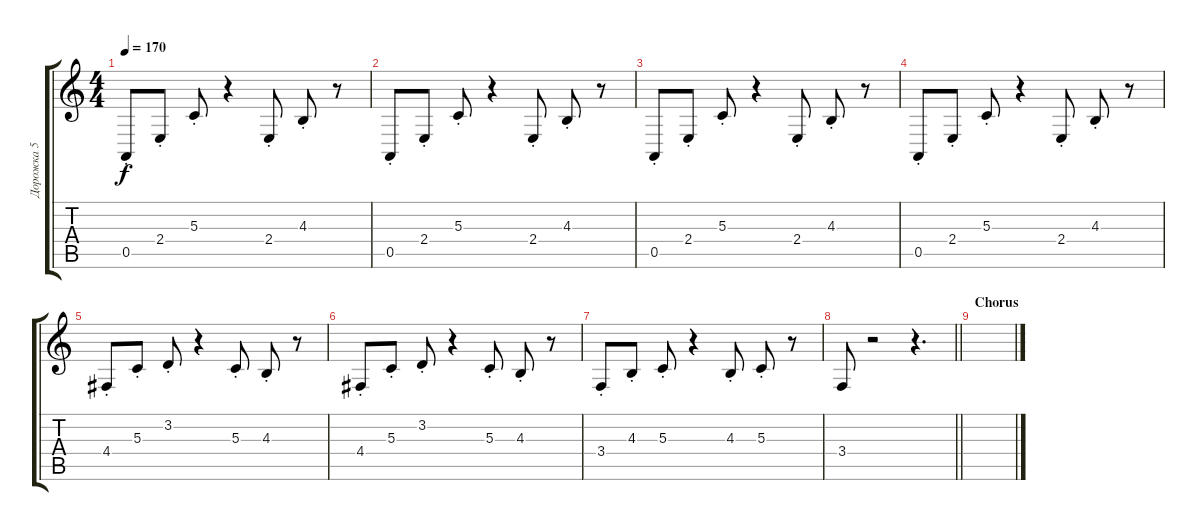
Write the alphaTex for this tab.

\track ("Дорожка 5" "Дорожка 5") {instrument pizzicatostrings}
\staff {score tabs}
\tuning (E4 B3 G3 D3 A2 E2) {hide}
\ts (4 4)
\tempo 170
\clef g2
\ks c
0.5{st}.8{dy f} 2.4{st}.8 5.3{st}.8 r.4 2.4{st}.8 4.3{st}.8 r.8 |
0.5{st}.8 2.4{st}.8 5.3{st}.8 r.4 2.4{st}.8 4.3{st}.8 r.8 |
0.5{st}.8 2.4{st}.8 5.3{st}.8 r.4 2.4{st}.8 4.3{st}.8 r.8 |
0.5{st}.8 2.4{st}.8 5.3{st}.8 r.4 2.4{st}.8 4.3{st}.8 r.8 |
4.4{st}.8 5.3{st}.8 3.2{st}.8 r.4 5.3{st}.8 4.3{st}.8 r.8 |
4.4{st}.8 5.3{st}.8 3.2{st}.8 r.4 5.3{st}.8 4.3{st}.8 r.8 |
3.4{st}.8 4.3{st}.8 5.3{st}.8 r.4 4.3{st}.8 5.3{st}.8 r.8 |
\barLineRight lightlight
3.4.8 r.2 r.4{d} |
\section ("" "Chorus")
